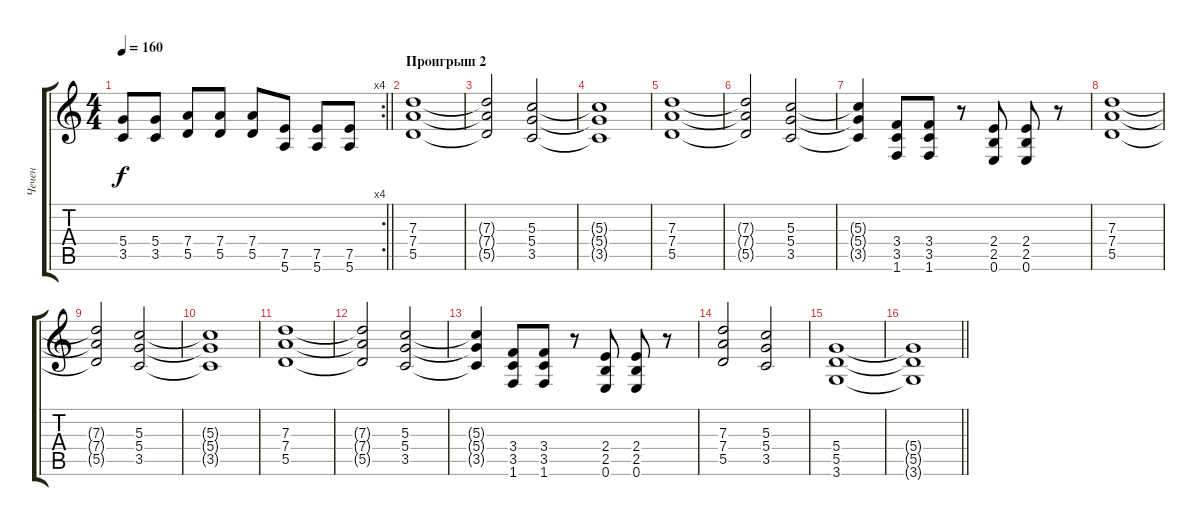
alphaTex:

\track ("Чечен" "Чечен") {instrument distortionguitar}
\staff {score tabs}
\tuning (E4 B3 G3 D3 A2 E2) {hide}
\rc 4
\ts (4 4)
\tempo 160
\clef g2
\barLineRight lightlight
\ks c
(5.4 3.5).8{dy f} (5.4 3.5).8 (7.4 5.5).8 (7.4 5.5).8 (7.4 5.5).8 (7.5 5.6).8 (7.5 5.6).8 (7.5 5.6).8 |
\section ("" "Проигрыш 2")
(7.3 7.4 5.5).1{volume 8} |
(7.3{t} 7.4{t} 5.5{t}).2 (5.3 5.4 3.5).2 |
(5.3{t} 5.4{t} 3.5{t}).1 |
(7.3 7.4 5.5).1 |
(7.3{t} 7.4{t} 5.5{t}).2 (5.3 5.4 3.5).2 |
(5.3{t} 5.4{t} 3.5{t}).4 (3.4 3.5 1.6).8 (3.4 3.5 1.6).8 r.8 (2.4 2.5 0.6).8 (2.4 2.5 0.6).8 r.8 |
(7.3 7.4 5.5).1{volume 8} |
(7.3{t} 7.4{t} 5.5{t}).2 (5.3 5.4 3.5).2 |
(5.3{t} 5.4{t} 3.5{t}).1 |
(7.3 7.4 5.5).1 |
(7.3{t} 7.4{t} 5.5{t}).2 (5.3 5.4 3.5).2 |
(5.3{t} 5.4{t} 3.5{t}).4 (3.4 3.5 1.6).8 (3.4 3.5 1.6).8 r.8 (2.4 2.5 0.6).8 (2.4 2.5 0.6).8 r.8 |
(7.3 7.4 5.5).2 (5.3 5.4 3.5).2 |
(5.4 5.5 3.6).1 |
\barLineRight lightlight
(5.4{t} 5.5{t} 3.6{t}).1
